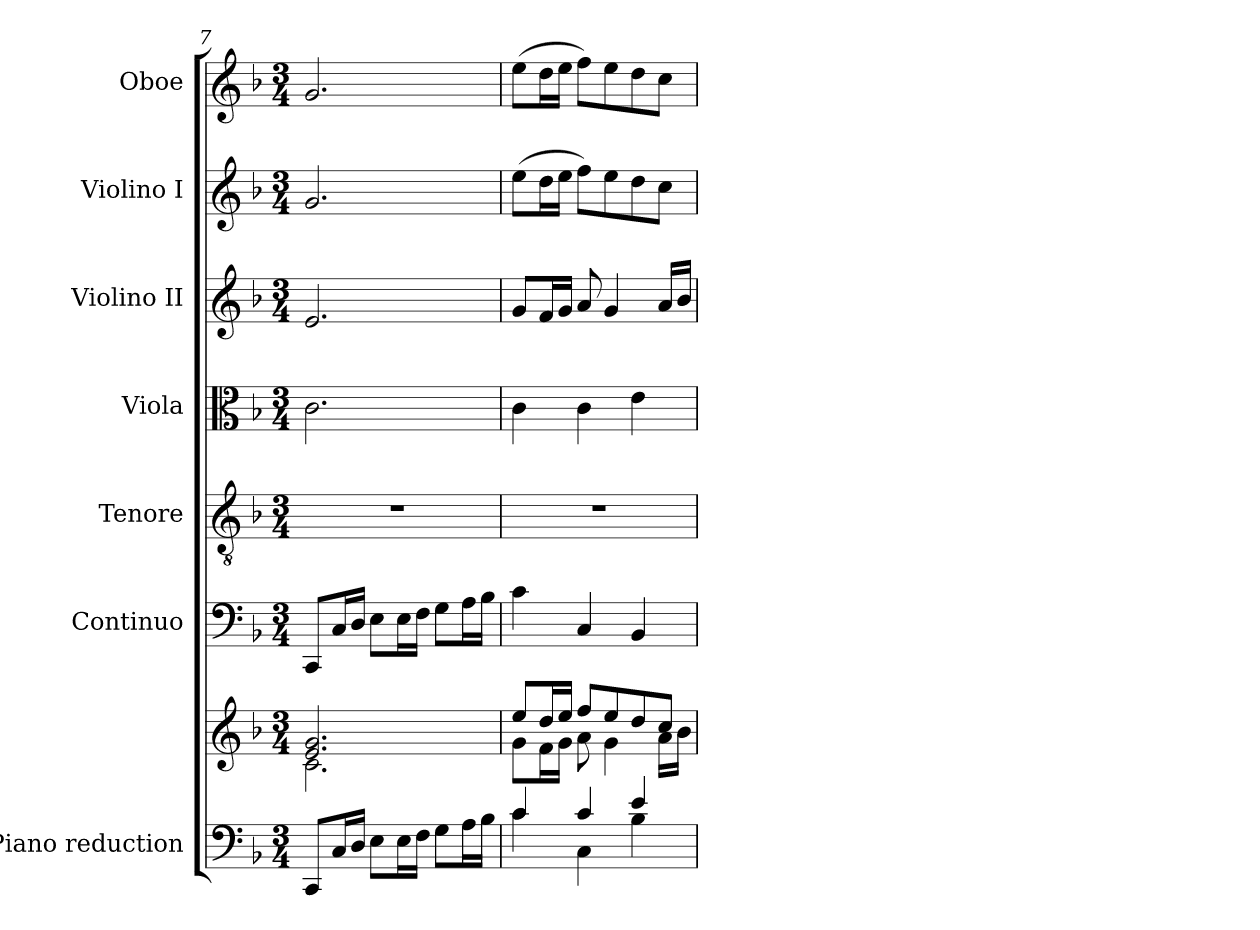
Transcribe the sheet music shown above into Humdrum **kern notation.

**kern	**kern	**kern	**kern	**kern	**kern	**kern	**kern
*part7	*part7	*part6	*part5	*part4	*part3	*part2	*part1
*staff8	*staff7	*staff6	*staff5	*staff4	*staff3	*staff2	*staff1
*I"Piano reduction	*	*I"Continuo	*I"Tenore	*I"Viola	*I"Violino II	*I"Violino I	*I"Oboe
*I'Pno	*	*	*	*I'Vla	*I'Vln	*I'Vln	*I'Ob
!!LO:PB:g=z
*clefF4	*clefG2	*clefF4	*clefGv2	*clefC3	*clefG2	*clefG2	*clefG2
*k[b-]	*k[b-]	*k[b-]	*k[b-]	*k[b-]	*k[b-]	*k[b-]	*k[b-]
*M3/4	*M3/4	*M3/4	*M3/4	*M3/4	*M3/4	*M3/4	*M3/4
=7	=7	=7	=7	=7	=7	=7	=7
*	*^	*	*	*	*	*	*
8CC/L	2.e/ 2.g/	2.c\	8CC/L	2.r	2.c\	2.e/	2.g/	2.g/
16C/L	.	.	16C/L	.	.	.	.	.
16D/JJ	.	.	16D/JJ	.	.	.	.	.
8E\L	.	.	8E\L	.	.	.	.	.
16E\L	.	.	16E\L	.	.	.	.	.
16F\JJ	.	.	16F\JJ	.	.	.	.	.
8G\L	.	.	8G\L	.	.	.	.	.
16A\L	.	.	16A\L	.	.	.	.	.
16B-\JJ	.	.	16B-\JJ	.	.	.	.	.
=8	=8	=8	=8	=8	=8	=8	=8	=8
*^	*	*	*	*	*	*	*	*
4c/	4c\	8ee/L	8g\L	4c\	2.r	4c\	8g/L	(8ee\L	(8ee\L
.	.	16dd/L	16f\L	.	.	.	16f/L	16dd\L	16dd\L
.	.	16ee/JJ	16g\JJ	.	.	.	16g/JJ	16ee\JJ	16ee\JJ
4c/	4C\	8ff/L	8a\	4C/	.	4c\	8a/	8ff\L)	8ff\L)
.	.	8ee/	4g\	.	.	.	4g/	8ee\	8ee\
4e/	4B-\	8dd/	.	4BB-/	.	4e\	.	8dd\	8dd\
.	.	8cc/J	16a\LL	.	.	.	16a/LL	8cc\J	8cc\J
.	.	.	16b-\JJ	.	.	.	16b-/JJ	.	.
*v	*v	*	*	*	*	*	*	*	*
*	*v	*v	*	*	*	*	*	*
=	=	=	=	=	=	=	=
*-	*-	*-	*-	*-	*-	*-	*-
